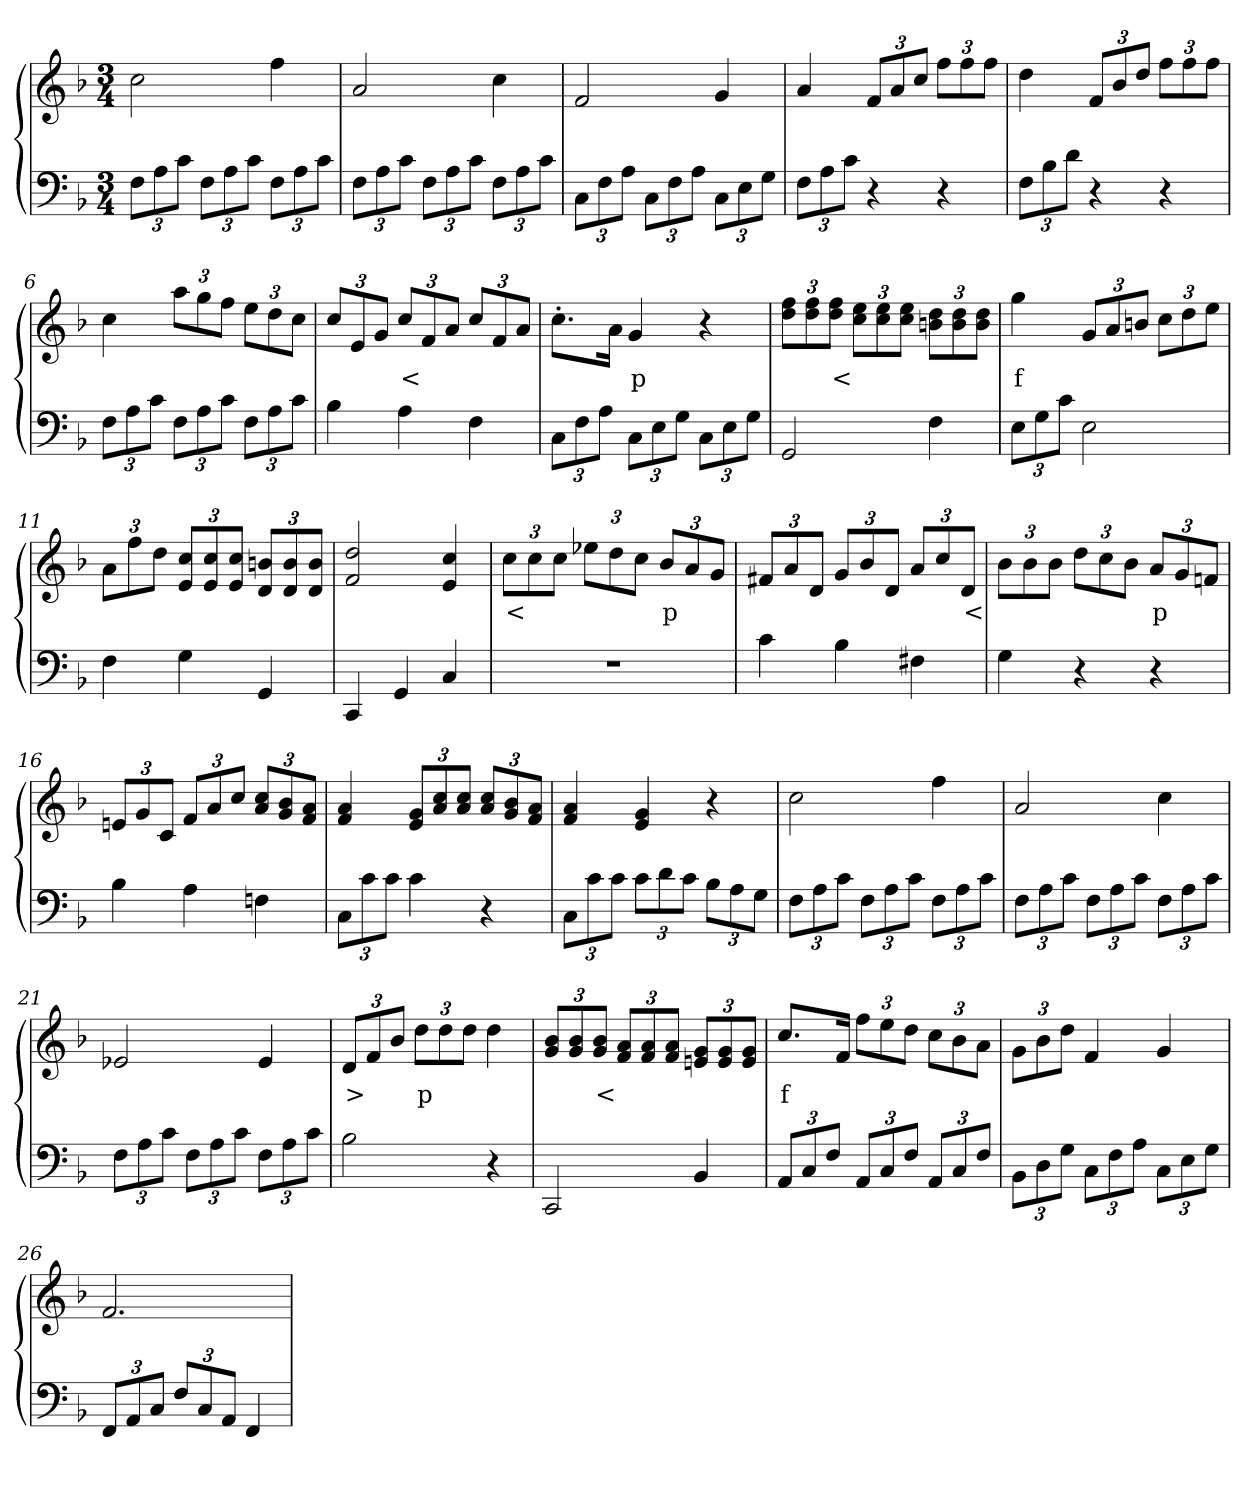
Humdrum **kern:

**kern	**kern	**text
*part2	*part1	*part1
*staff2	*staff1	*staff1
*clefF4	*clefG2	*
*k[b-]	*k[b-]	*
*F:	*F:	*
*M3/4	*M3/4	*
=1	=1	=1
12F\L	2cc\	.
12A\	.	.
12c\J	.	.
12F\L	.	.
12A\	.	.
12c\J	.	.
12F\L	4ff\	.
12A\	.	.
12c\J	.	.
=2	=2	=2
12F\L	2a/	.
12A\	.	.
12c\J	.	.
12F\L	.	.
12A\	.	.
12c\J	.	.
12F\L	4cc\	.
12A\	.	.
12c\J	.	.
=3	=3	=3
12C\L	2f/	.
12F\	.	.
12A\J	.	.
12C\L	.	.
12F\	.	.
12A\J	.	.
12C\L	4g/	.
12E\	.	.
12G\J	.	.
=4	=4	=4
12F\L	4a/	.
12A\	.	.
12c\J	.	.
4r	12f/L	.
.	12a/	.
.	12cc/J	.
4r	12ff\L	.
.	12ff\	.
.	12ff\J	.
=5	=5	=5
12F\L	4dd\	.
12B-\	.	.
12d\J	.	.
4r	12f/L	.
.	12b-/	.
.	12dd/J	.
4r	12ff\L	.
.	12ff\	.
.	12ff\J	.
=6	=6	=6
12F\L	4cc\	.
12A\	.	.
12c\J	.	.
12F\L	12aa\L	.
12A\	12gg\	.
12c\J	12ff\J	.
12F\L	12ee\L	.
12A\	12dd\	.
12c\J	12cc\J	.
=7	=7	=7
4B-\	12cc/L	.
.	12e/	.
.	12g/J	.
4A\	12cc/L	<
.	12f/	.
.	12a/J	.
4F\	12cc/L	.
.	12f/	.
.	12a/J	.
=8	=8	=8
12C\L	8.cc'>\L	.
12F\	.	.
12A\J	.	.
.	16a\Jk	.
12C\L	4g/	p
12E\	.	.
12G\J	.	.
12C\L	4r	.
12E\	.	.
12G\J	.	.
=9	=9	=9
2GG/	12dd\ 12ff\L	.
.	12dd\ 12ff\	.
.	12dd\ 12ff\J	<
.	12cc\ 12ee\L	.
.	12cc\ 12ee\	.
.	12cc\ 12ee\J	.
4F\	12bn\ 12dd\L	.
.	12b\ 12dd\	.
.	12b\ 12dd\J	.
=10	=10	=10
12E\L	4gg\	f
12G\	.	.
12c\J	.	.
2E\	12g/L	.
.	12a/	.
.	12bn/J	.
.	12cc\L	.
.	12dd\	.
.	12ee\J	.
=11	=11	=11
4F\	12a\L	.
.	12ff\	.
.	12dd\J	.
4G\	12e/ 12cc/L	.
.	12e/ 12cc/	.
.	12e/ 12cc/J	.
4GG/	12d/ 12bn/L	.
.	12d/ 12b/	.
.	12d/ 12b/J	.
=12	=12	=12
4CC/	2f/ 2dd/	.
4GG/	.	.
4C/	4e/ 4cc/	.
=13	=13	=13
2.r	12cc\L	<
.	12cc\	.
.	12cc\J	.
.	12ee-X\L	.
.	12dd\	.
.	12cc\J	.
.	12b-/L	p
.	12a/	.
.	12g/J	.
=14	=14	=14
4c\	12f#X/L	.
.	12a/	.
.	12d/J	.
4B-\	12g/L	.
.	12b-/	.
.	12d/J	.
4F#X\	12a/L	.
.	12cc/	.
.	12d/J	<
=15	=15	=15
4G\	12b-\L	.
.	12b-\	.
.	12b-\J	.
4r	12dd\L	.
.	12cc\	.
.	12b-\J	.
4r	12a/L	p
.	12g/	.
.	12fn/J	.
=16	=16	=16
4B-\	12en/L	.
.	12g/	.
.	12c/J	.
4A\	12f/L	.
.	12a/	.
.	12cc/J	.
4Fn\	12a/ 12cc/L	.
.	12g/ 12b-/	.
.	12f/ 12a/J	.
=17	=17	=17
12C\L	4f/ 4a/	.
12c\	.	.
12c\J	.	.
4c\	12e/ 12g/L	.
.	12a/ 12cc/	.
.	12a/ 12cc/J	.
4r	12a/ 12cc/L	.
.	12g/ 12b-/	.
.	12f/ 12a/J	.
=18	=18	=18
12C\L	4f/ 4a/	.
12c\	.	.
12c\J	.	.
12c\L	4e/ 4g/	.
12d\	.	.
12c\J	.	.
12B-\L	4r	.
12A\	.	.
12G\J	.	.
=19	=19	=19
12F\L	2cc\	.
12A\	.	.
12c\J	.	.
12F\L	.	.
12A\	.	.
12c\J	.	.
12F\L	4ff\	.
12A\	.	.
12c\J	.	.
=20	=20	=20
12F\L	2a/	.
12A\	.	.
12c\J	.	.
12F\L	.	.
12A\	.	.
12c\J	.	.
12F\L	4cc\	.
12A\	.	.
12c\J	.	.
=21	=21	=21
12F\L	2e-X/	.
12A\	.	.
12c\J	.	.
12F\L	.	.
12A\	.	.
12c\J	.	.
12F\L	4e-/	.
12A\	.	.
12c\J	.	.
=22	=22	=22
2B-\	12d/L	>
.	12f/	.
.	12b-/J	.
.	12dd\L	p
.	12dd\	.
.	12dd\J	.
4r	4dd\	.
=23	=23	=23
2CC/	12g/ 12b-/L	.
.	12g/ 12b-/	.
.	12g/ 12b-/J	<
.	12f/ 12a/L	.
.	12f/ 12a/	.
.	12f/ 12a/J	.
4BB-/	12en/ 12g/L	.
.	12e/ 12g/	.
.	12e/ 12g/J	.
=24	=24	=24
12AA/L	8.cc/L	f
12C/	.	.
12F/J	.	.
.	16f/Jk	.
12AA/L	12ff\L	.
12C/	12ee\	.
12F/J	12dd\J	.
12AA/L	12cc\L	.
12C/	12b-\	.
12F/J	12a\J	.
=25	=25	=25
12BB-\L	12g\L	.
12D\	12b-\	.
12G\J	12dd\J	.
12C\L	4f/	.
12F\	.	.
12A\J	.	.
12C\L	4g/	.
12E\	.	.
12G\J	.	.
=26	=26	=26
12FF/L	2.f/	.
12AA/	.	.
12C/J	.	.
12F/L	.	.
12C/	.	.
12AA/J	.	.
4FF/	.	.
=	=	=
*-	*-	*-
